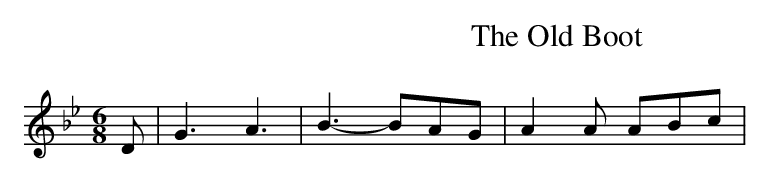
X:1
T:Old Boot, The
M:6/8
L:1/8
K:Gm
D|G3A3|B3-BAG|A2 A ABc|...
